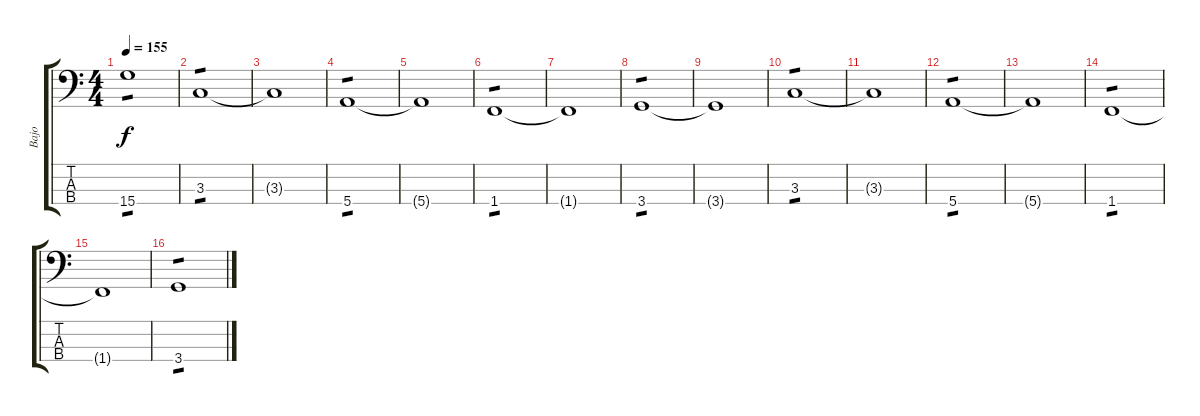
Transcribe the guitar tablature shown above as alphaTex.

\track ("Bajo" "Bajo") {instrument electricbassfinger}
\staff {score tabs}
\tuning (G2 D2 A1 E1) {hide}
\ts (4 4)
\tempo 155
\clef f4
\ks c
15.4.1{tp 1 dy f} |
3.3.1{tp 1} |
3.3{t}.1 |
5.4.1{tp 1} |
5.4{t}.1 |
1.4.1{tp 1} |
1.4{t}.1 |
3.4.1{tp 1} |
3.4{t}.1 |
3.3.1{tp 1} |
3.3{t}.1 |
5.4.1{tp 1} |
5.4{t}.1 |
1.4.1{tp 1} |
1.4{t}.1 |
3.4.1{tp 1}
